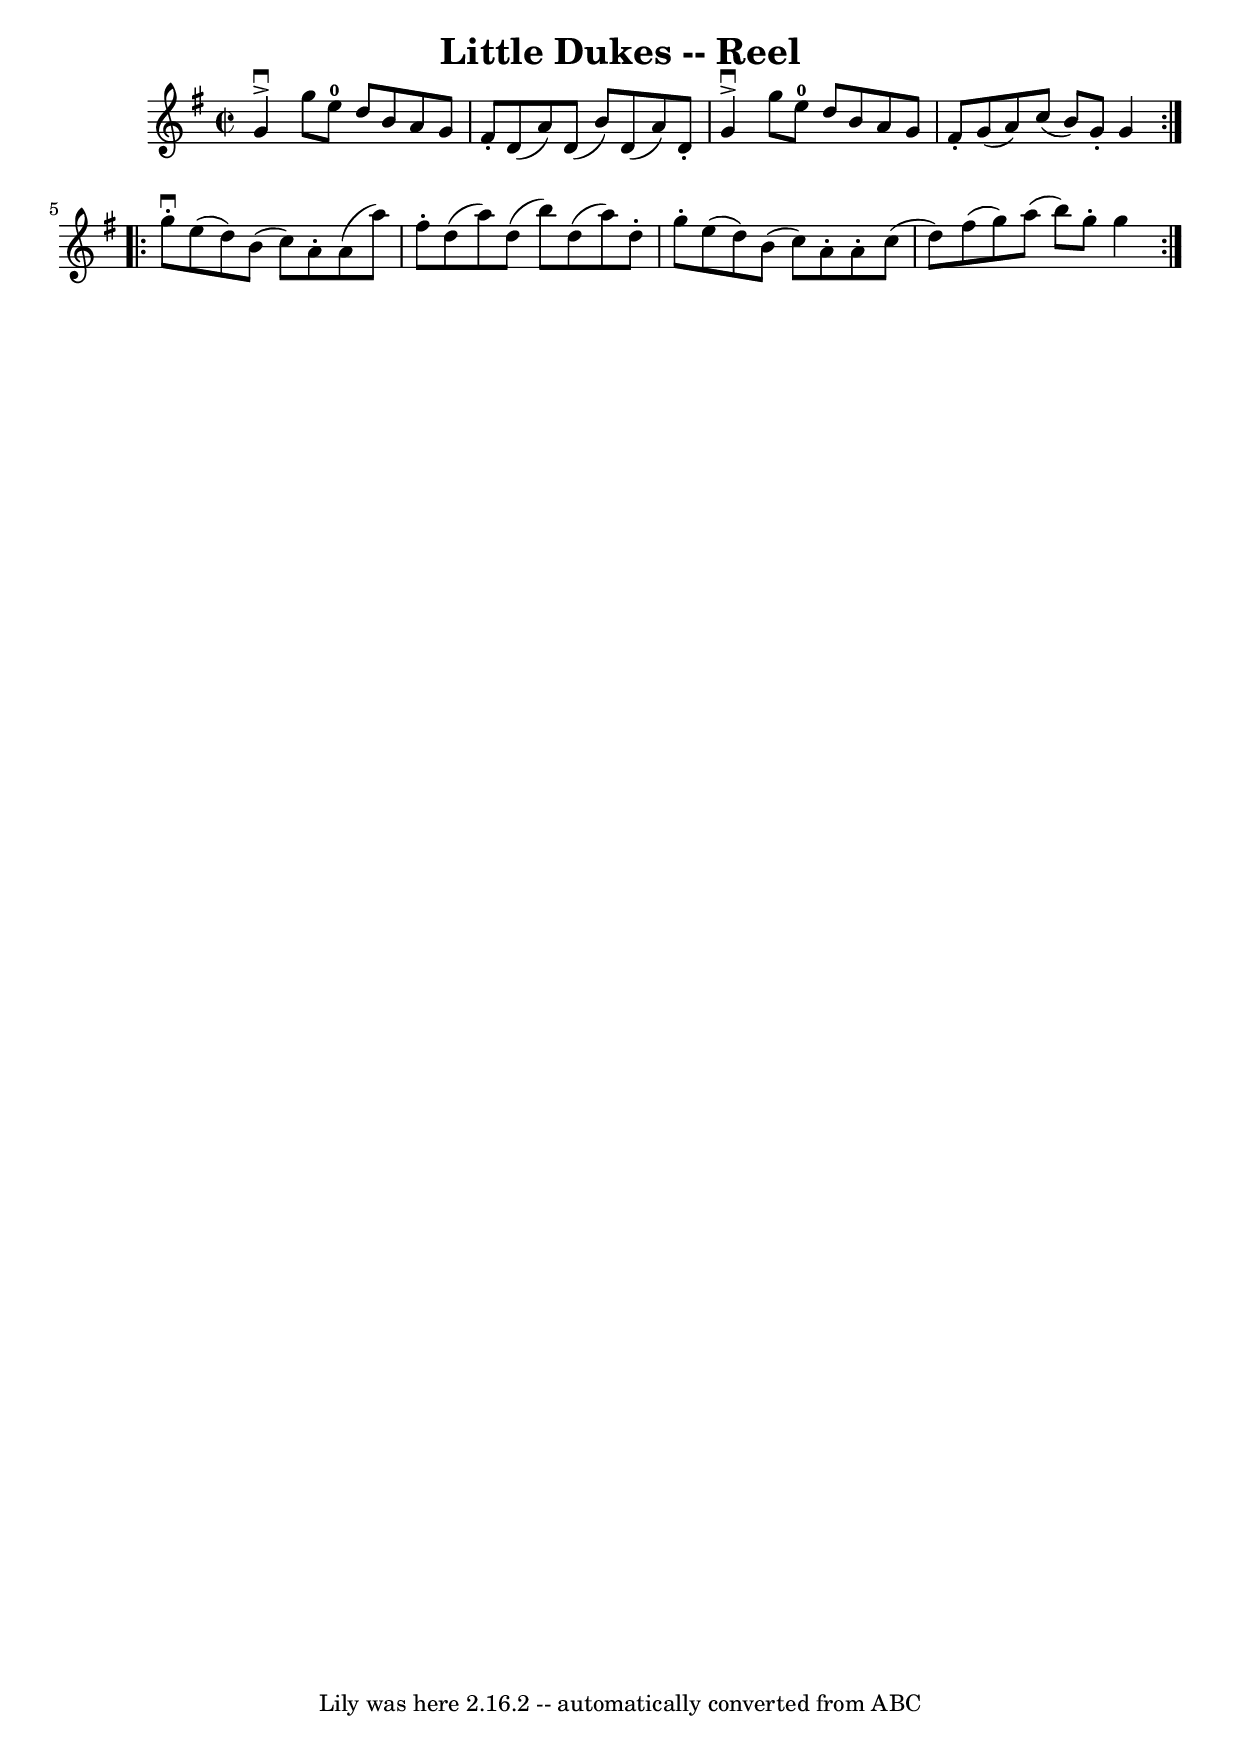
\version "2.16.2"
\include "Mammoth.ily"
\header {
  %% book = "Ryan's Mammoth Collection"
 crossRefNumber = "1"
 footnotes = "\\\\305"
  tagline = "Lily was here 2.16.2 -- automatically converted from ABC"
  title = "Little Dukes -- Reel"

}
voicedefault =  {



  \repeat volta 2 {

    \override Staff.TimeSignature #'style = #'C
    \time 2/2 
    \key g \major
 g'4^\downbow^\accent g''8 e''8-0 d''8 b'8 a'8 g'8     |
 fs'8-. d'8 (a'8) d'8 (b'8) d'8 (a'8) d'8-.    |
 g'4^\downbow^\accent g''8 e''8-0 d''8 b'8 a'8 g'8     |
 fs'8-. g'8 (a'8) c''8 (
 b'8) g'8-. g'4  
  }     
  \repeat volta 2 {
 g''8^\downbow-. e''8 ( d''8) b'8 (c''8) a'8-. a'8 (a''8)    |
 fs''8-. d''8 (a''8) d''8 (b''8) d''8 (a''8) d''8-.    |
 g''8-. e''8 (d''8) b'8 (c''8) a'8-. a'8-. c''8 (  |
 d''8) fs''8 (g''8) a''8 (b''8) g''8-. g''4  

  }   

}

\score{
  <<

    \context Staff="default"
    {
      \voicedefault 
      
    }

  >>
  \layout {
    
  }
  \midi {
  }

}
